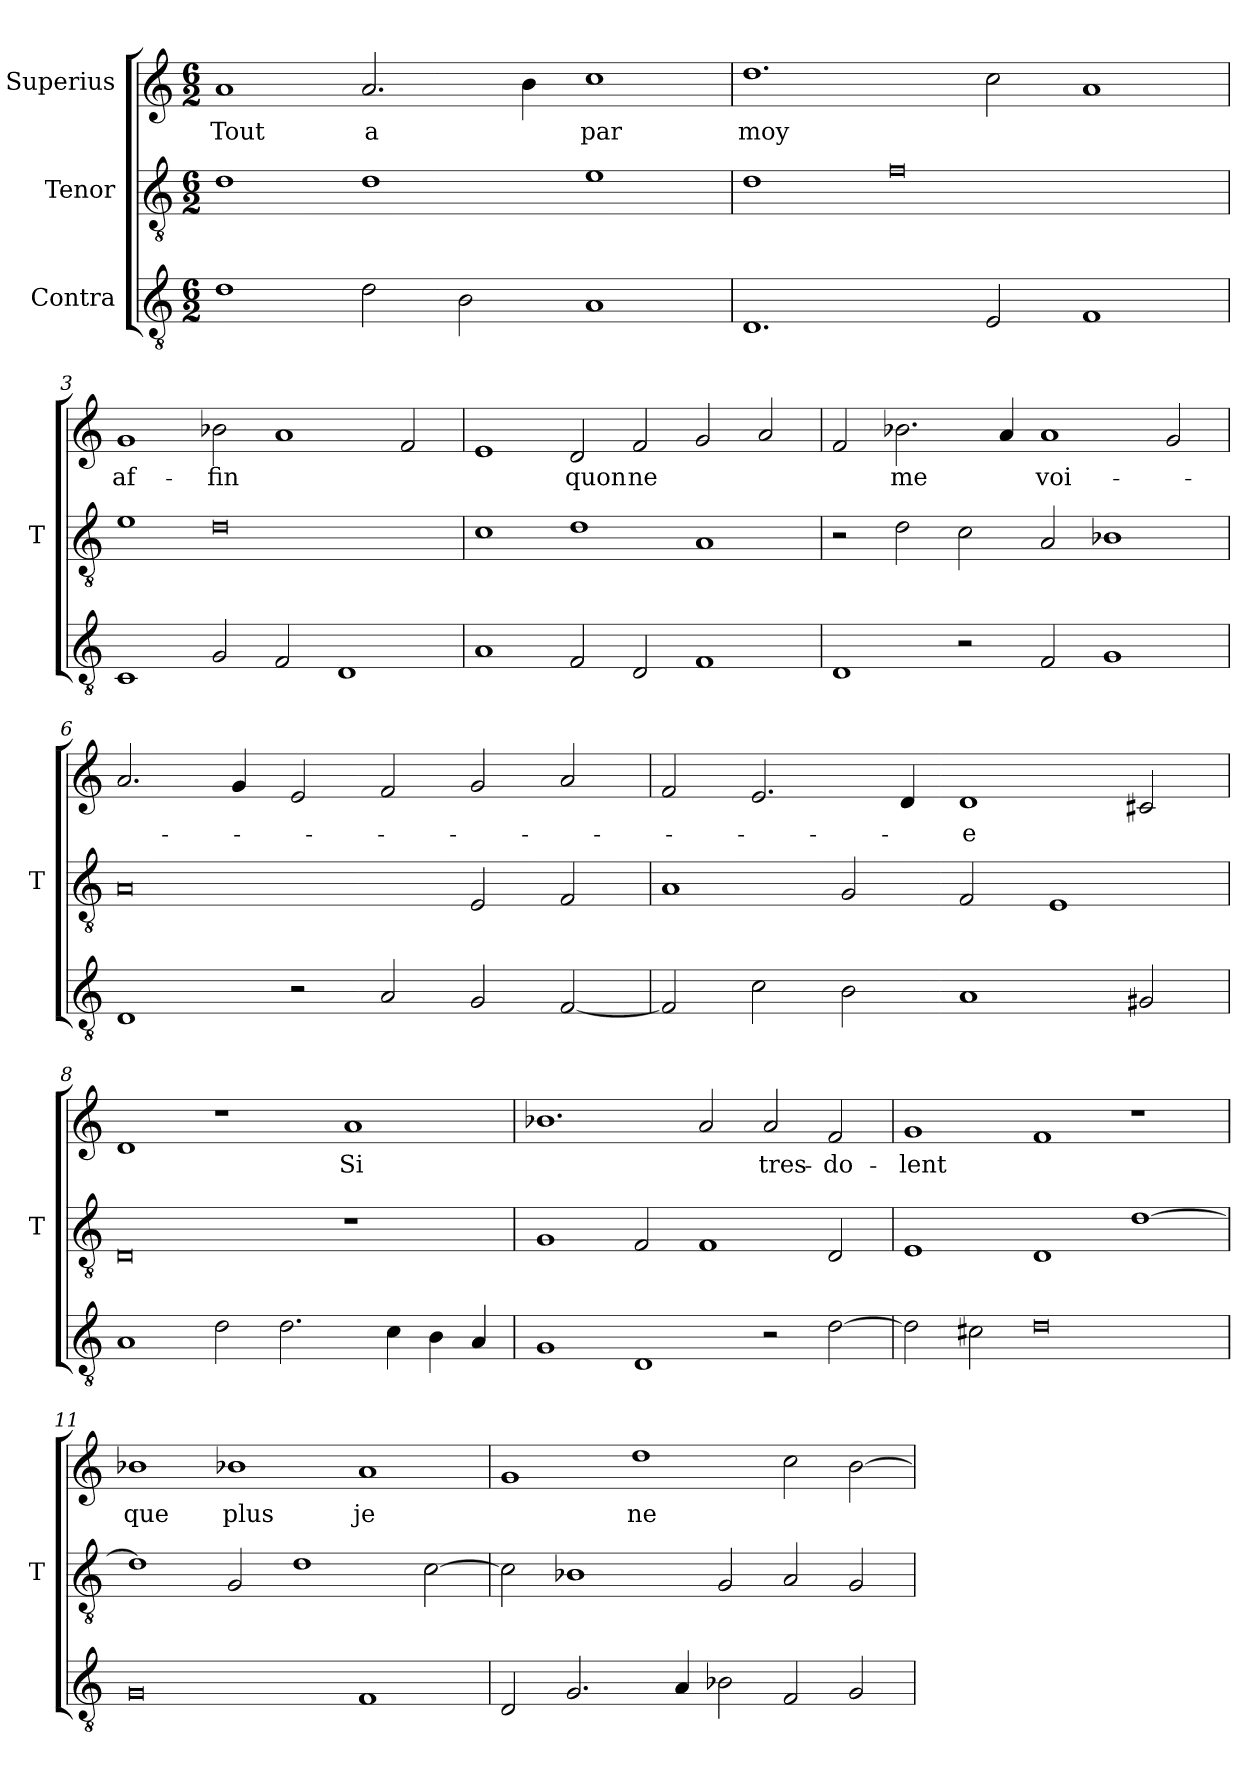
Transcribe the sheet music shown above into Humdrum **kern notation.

**kern	**kern	**kern	**text
*part3	*part2	*part1	*part1
*staff3	*staff2	*staff1	*staff1
*I"Contra	*I"Tenor	*I"Superius	*
*	*I'T	*	*
*clefGv2	*clefGv2	*clefG2	*
*M6/2	*M6/2	*M6/2	*
=1	=1	=1	=1
1d	1d	1a	-Tout
2d	1d	2.a	-a
2B	.	.	.
.	.	4b	.
1A	1e	1cc	-par
=2	=2	=2	=2
1.D	1d	1.dd	-moy
.	0f	.	.
2E	.	2cc	.
1F	.	1a	.
=3	=3	=3	=3
1C	1e	1g	af-
2G	0d	2b-X	-fin
2F	.	1a	.
1D	.	.	.
.	.	2f	.
=4	=4	=4	=4
1A	1c	1e	.
2F	1d	2d	-quon
2D	.	2f	-ne
1F	1A	2g	.
.	.	2a	.
=5	=5	=5	=5
1D	2r	2f	.
.	2d	2.b-X	-me
2r	2c	.	.
.	.	4a	.
2F	2A	1a	voi-
1G	1B-X	.	.
.	.	2g	.
=6	=6	=6	=6
1D	0A	2.a	.
.	.	4g	.
2r	.	2e	.
2A	.	2f	.
2G	2E	2g	.
[2F	2F	2a	.
=7	=7	=7	=7
2F]	1A	2f	.
2c	.	2.e	.
2B	2G	.	.
.	.	4d	.
1A	2F	1d	-e
.	1E	.	.
2G#X	.	2c#X	.
=8	=8	=8	=8
1A	0D	1d	.
2d	.	1r	.
2.d	.	.	.
.	1r	1a	-Si
4c	.	.	.
4B	.	.	.
4A	.	.	.
=9	=9	=9	=9
1G	1G	1.b-X	.
1D	2F	.	.
.	1F	2a	.
2r	.	2a	tres-
[2d	2D	2f	-do-
=10	=10	=10	=10
2d]	1E	1g	-lent
2c#X	.	.	.
0d	1D	1f	.
.	[1d	1r	.
=11	=11	=11	=11
0G	1d]	1b-X	-que
.	2G	1b-X	-plus
.	1d	.	.
1F	.	1a	-je
.	[2c	.	.
=12	=12	=12	=12
2D	2c]	1g	.
2.G	1B-X	.	.
.	.	1dd	-ne
4A	.	.	.
2B-X	2G	.	.
2F	2A	2cc	.
2G	2G	[2b	.
=	=	=	=
*-	*-	*-	*-
